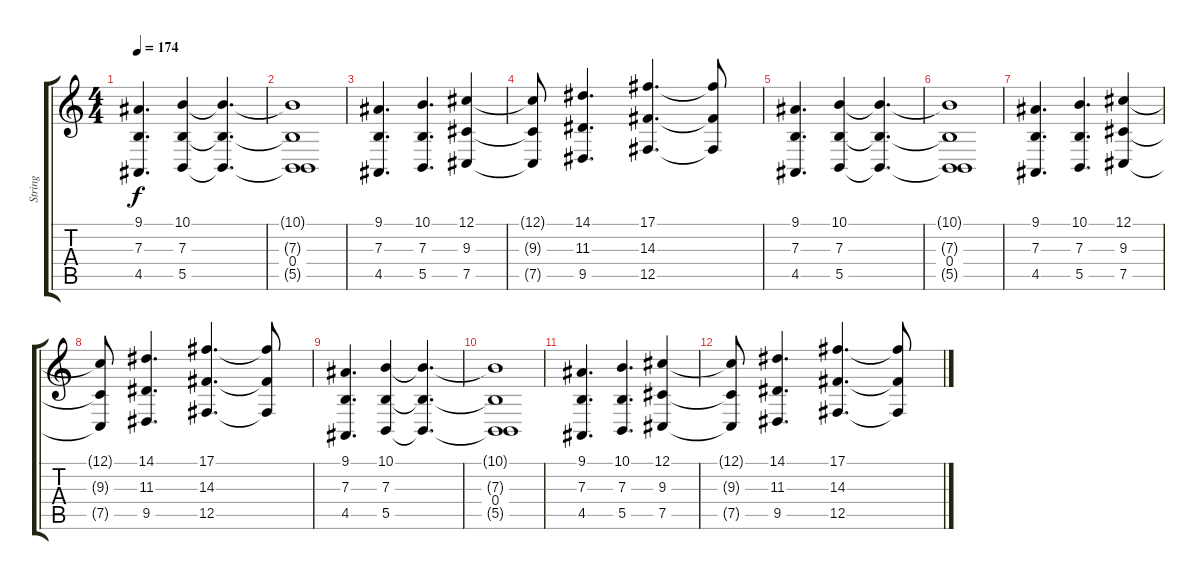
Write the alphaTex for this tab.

\track ("String" "String") {instrument stringensemble1}
\staff {score tabs}
\tuning (Db4 Ab3 E3 B2 Gb2 B1) {hide}
\ts (4 4)
\tempo 174
\clef g2
\ks c
(9.1 7.3 4.5).4{d dy f} (10.1 7.3 5.5).4 (10.1{t} 7.3{t} 5.5{t}).4{d} |
(10.1{t} 7.3{t} 0.4 5.5{t}).1 |
(9.1 7.3 4.5).4{d} (10.1 7.3 5.5).4{d} (12.1 9.3 7.5).4 |
(12.1{t} 9.3{t} 7.5{t}).8 (14.1 11.3 9.5).4{d} (17.1 14.3 12.5).4{d} (17.1{t} 14.3{t} 12.5{t}).8 |
(9.1 7.3 4.5).4{d} (10.1 7.3 5.5).4 (10.1{t} 7.3{t} 5.5{t}).4{d} |
(10.1{t} 7.3{t} 0.4 5.5{t}).1 |
(9.1 7.3 4.5).4{d} (10.1 7.3 5.5).4{d} (12.1 9.3 7.5).4 |
(12.1{t} 9.3{t} 7.5{t}).8 (14.1 11.3 9.5).4{d} (17.1 14.3 12.5).4{d} (17.1{t} 14.3{t} 12.5{t}).8 |
(9.1 7.3 4.5).4{d} (10.1 7.3 5.5).4 (10.1{t} 7.3{t} 5.5{t}).4{d} |
(10.1{t} 7.3{t} 0.4 5.5{t}).1 |
(9.1 7.3 4.5).4{d} (10.1 7.3 5.5).4{d} (12.1 9.3 7.5).4 |
(12.1{t} 9.3{t} 7.5{t}).8 (14.1 11.3 9.5).4{d} (17.1 14.3 12.5).4{d} (17.1{t} 14.3{t} 12.5{t}).8
